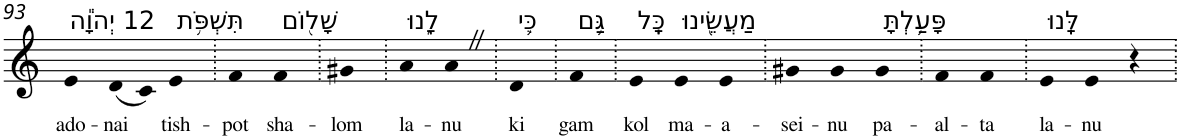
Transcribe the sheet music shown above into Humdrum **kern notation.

**kern	**text
*part1	*part1
*staff1	*staff1
*I"Piano	*
*I'Pno	*
!!LO:PB:g=z
*clefG2	*
*k[]	*
=93	=93
!LO:TX:a:t=12 יְהוָ֕ה	!
!	!LO:LY:b
4e	ado-
!	!LO:LY:b
(8d	-nai
8c)	.
!LO:TX:a:t=תִּשְׁפֹּ֥ת	!
!	!LO:LY:b
4e	tish-
=94.	=94.
!	!LO:LY:b
4f	-pot
!LO:TX:a:t=שָׁל֖וֹם	!
!	!LO:LY:b
4f	sha-
=95.	=95.
!	!LO:LY:b
4g#X	-lom
=96.	=96.
!LO:TX:a:t=לָ֑נוּ	!
!	!LO:LY:b
4a	la-
!	!LO:LY:b
4aZ	-nu
=97.	=97.
!LO:TX:a:t=כִּ֛י	!
!	!LO:LY:b
4d	ki
=98.	=98.
!LO:TX:a:t=גַּ֥ם	!
!	!LO:LY:b
4f	gam
=99.	=99.
!LO:TX:a:t=כָּֽל	!
!	!LO:LY:b
4e	kol
!LO:TX:a:t=מַעֲשֵׂ֖ינוּ	!
!	!LO:LY:b
4e	ma-
!	!LO:LY:b
4e	-a-
=100.	=100.
!	!LO:LY:b
4g#X	-sei-
!	!LO:LY:b
4g#	-nu
!LO:TX:a:t=פָּעַ֥לְתָּ	!
!	!LO:LY:b
4g#	pa-
=101.	=101.
!	!LO:LY:b
4f	-al-
!	!LO:LY:b
4f	-ta
=102.	=102.
!LO:TX:a:t=לָּֽנוּ	!
!	!LO:LY:b
4e	la-
!	!LO:LY:b
4e	-nu
4r	.
=.	=.
*-	*-
